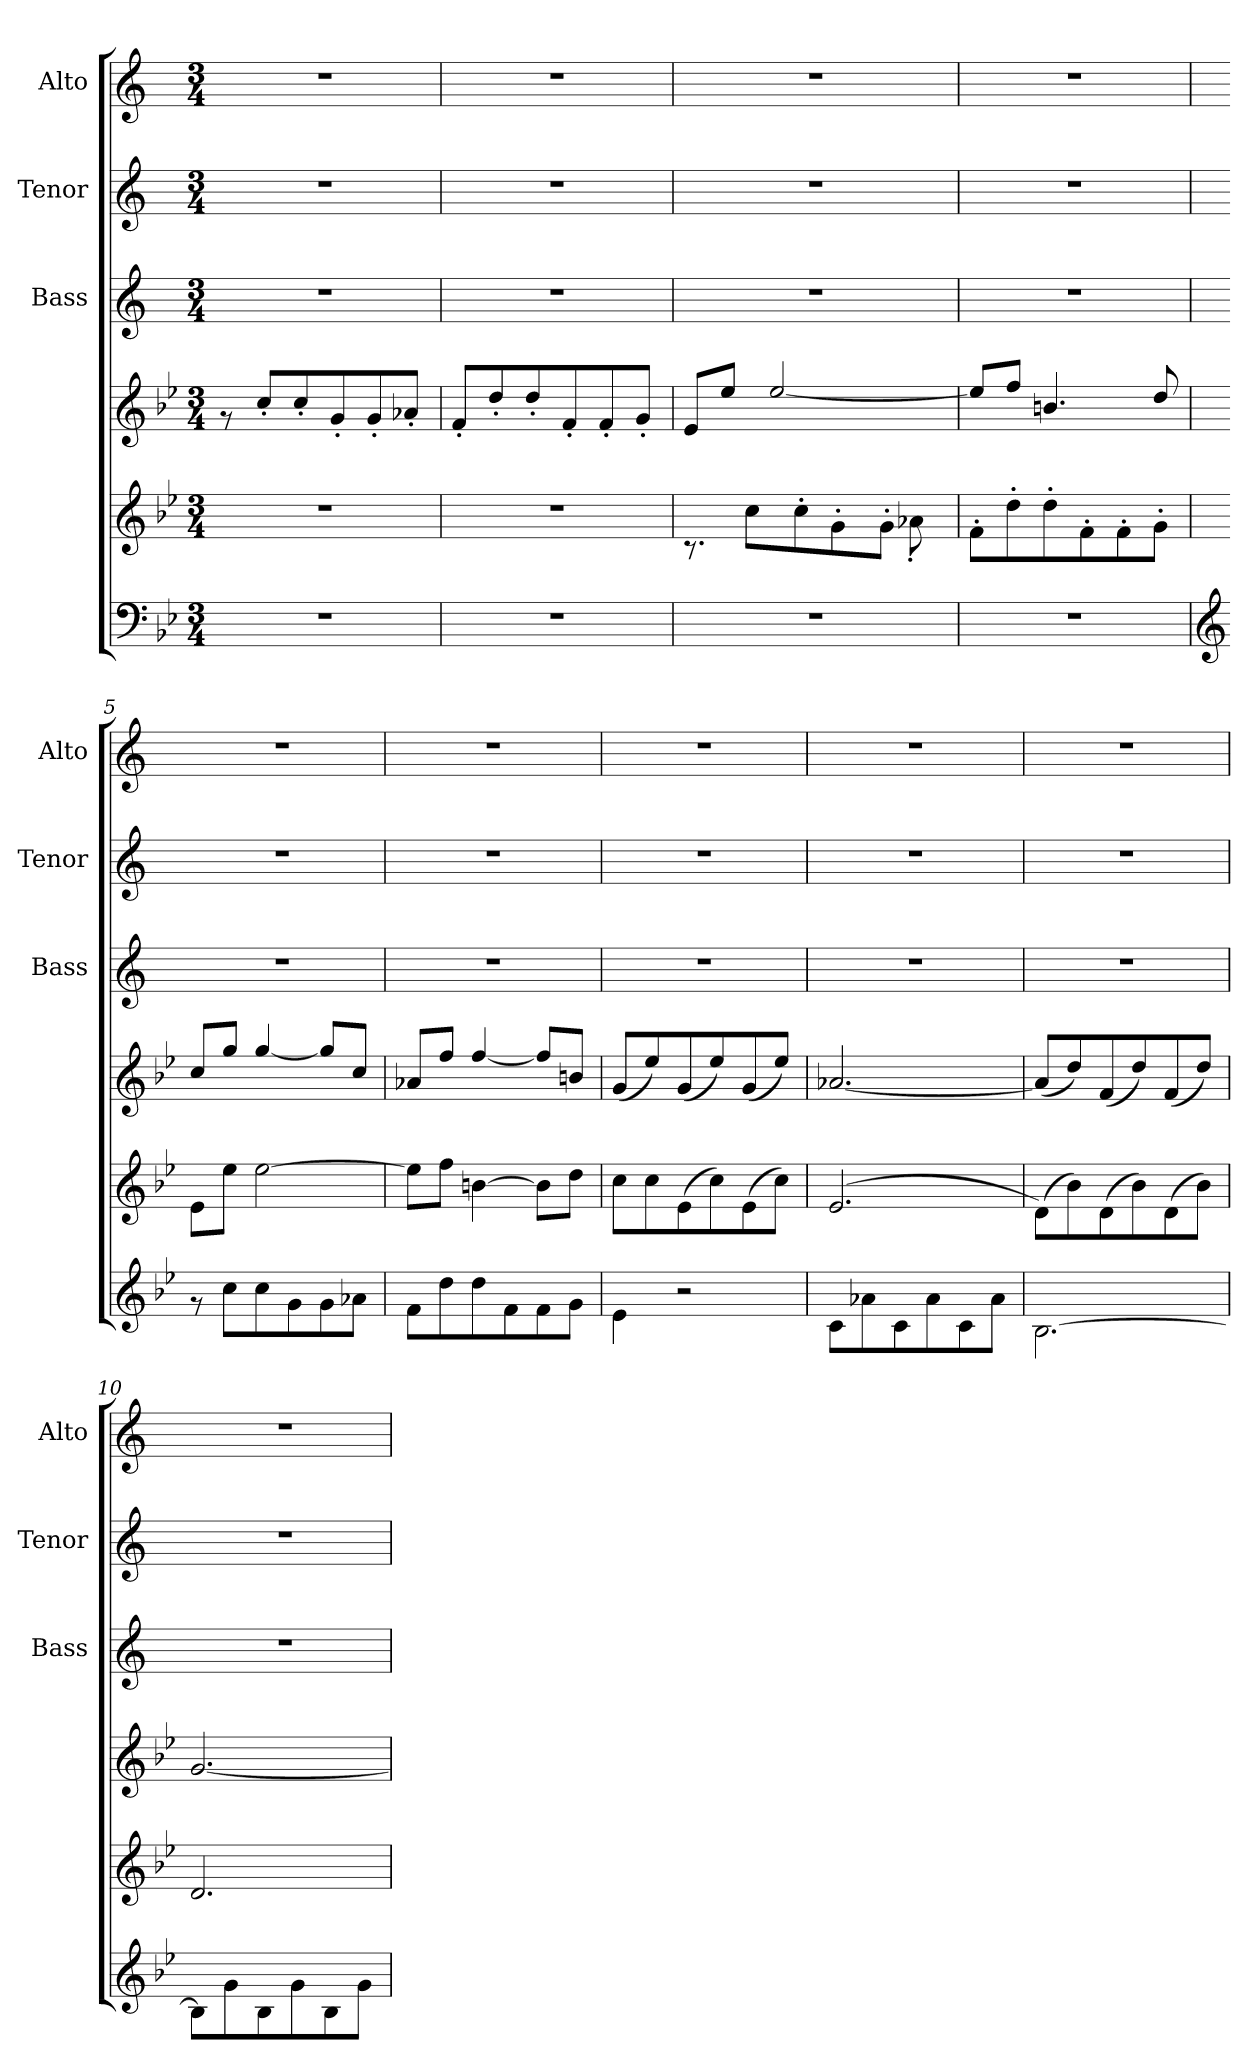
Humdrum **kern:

**kern	**kern	**kern	**kern	**kern	**kern
*part6	*part5	*part4	*part3	*part2	*part1
*staff6	*staff5	*staff4	*staff3	*staff2	*staff1
*	*	*	*I"Bass	*I"Tenor	*I"Alto
*	*	*	*I'Bass	*I'Tenor	*I'Alto
*clefF4	*clefG2	*clefG2	*clefG2	*clefG2	*clefG2
*k[b-e-]	*k[b-e-]	*k[b-e-]	*k[]	*k[]	*k[]
*B-:	*B-:	*B-:	*C:	*C:	*C:
*M3/4	*M3/4	*M3/4	*M3/4	*M3/4	*M3/4
=1	=1	=1	=1	=1	=1
2.r	2.r	8rf	2.r	2.r	2.r
.	.	8cc'</L	.	.	.
.	.	8cc'</	.	.	.
.	.	8g'</	.	.	.
.	.	8g'</	.	.	.
.	.	8a-X'</J	.	.	.
=2	=2	=2	=2	=2	=2
2.r	2.r	8f'</L	2.r	2.r	2.r
.	.	8dd'</	.	.	.
.	.	8dd'</	.	.	.
.	.	8f'</	.	.	.
.	.	8f'</	.	.	.
.	.	8g'</J	.	.	.
=3	=3	=3	=3	=3	=3
*	*^	*	*	*	*
2.r	8.rB	2ryy	8e-/L	2.r	2.r	2.r
.	.	.	8ee-/J	.	.	.
.	8cc\L	.	.	.	.	.
.	.	.	[>2ee-/	.	.	.
.	8cc'<\	.	.	.	.	.
.	8g'<\	.	.	.	.	.
.	.	8ryy	.	.	.	.
.	8g'<\J	.	.	.	.	.
.	.	8a-X'<\	.	.	.	.
.	16ryy	.	.	.	.	.
*	*v	*v	*	*	*	*
=4	=4	=4	=4	=4	=4
2.r	8f'<\L	8ee-/L]	2.r	2.r	2.r
.	8dd'>\	8ff/J	.	.	.
.	8dd'>\	4.bn/	.	.	.
.	8f'>\	.	.	.	.
.	8f'>\	.	.	.	.
.	8g'>\J	8dd/	.	.	.
=5	=5	=5	=5	=5	=5
*clefG2	*	*	*	*	*
8rf	8e-\L	8cc/L	2.r	2.r	2.r
8cc\L	8ee-\J	8gg/J	.	.	.
8cc\	[<2ee-\	[>4gg/	.	.	.
8g\	.	.	.	.	.
8g\	.	8gg/L]	.	.	.
8a-X\J	.	8cc/J	.	.	.
=6	=6	=6	=6	=6	=6
8f\L	8ee-\L]	8a-X/L	2.r	2.r	2.r
8dd\	8ff\J	8ff/J	.	.	.
8dd\	[<4bn\	[>4ff/	.	.	.
8f\	.	.	.	.	.
8f\	8b\L]	8ff/L]	.	.	.
8g\J	8dd\J	8bn/J	.	.	.
=7	=7	=7	=7	=7	=7
4e-\	8cc\L	(>8g/L	2.r	2.r	2.r
.	8cc\	8ee-/)	.	.	.
2r	(<8e-\	(>8g/	.	.	.
.	8cc\)	8ee-/)	.	.	.
.	(<8e-\	(>8g/	.	.	.
.	8cc\J)	8ee-/J)	.	.	.
!!LO:LB:g=z
=8	=8	=8	=8	=8	=8
8c\L	(<2.e-/	[>2.a-X/	2.r	2.r	2.r
8a-X\	.	.	.	.	.
8c\	.	.	.	.	.
8a-\	.	.	.	.	.
8c\	.	.	.	.	.
8a-\J	.	.	.	.	.
=9	=9	=9	=9	=9	=9
[<2.B-\	(<8d\L)	(>8a-/L]	2.r	2.r	2.r
.	8b-\)	8dd/)	.	.	.
.	(<8d\	(>8f/	.	.	.
.	8b-\)	8dd/)	.	.	.
.	(<8d\	(>8f/	.	.	.
.	8b-\J)	8dd/J)	.	.	.
=10	=10	=10	=10	=10	=10
8B-\L]	2.d/	[>2.g/	2.r	2.r	2.r
8g\	.	.	.	.	.
8B-\	.	.	.	.	.
8g\	.	.	.	.	.
8B-\	.	.	.	.	.
8g\J	.	.	.	.	.
=	=	=	=	=	=
*-	*-	*-	*-	*-	*-
